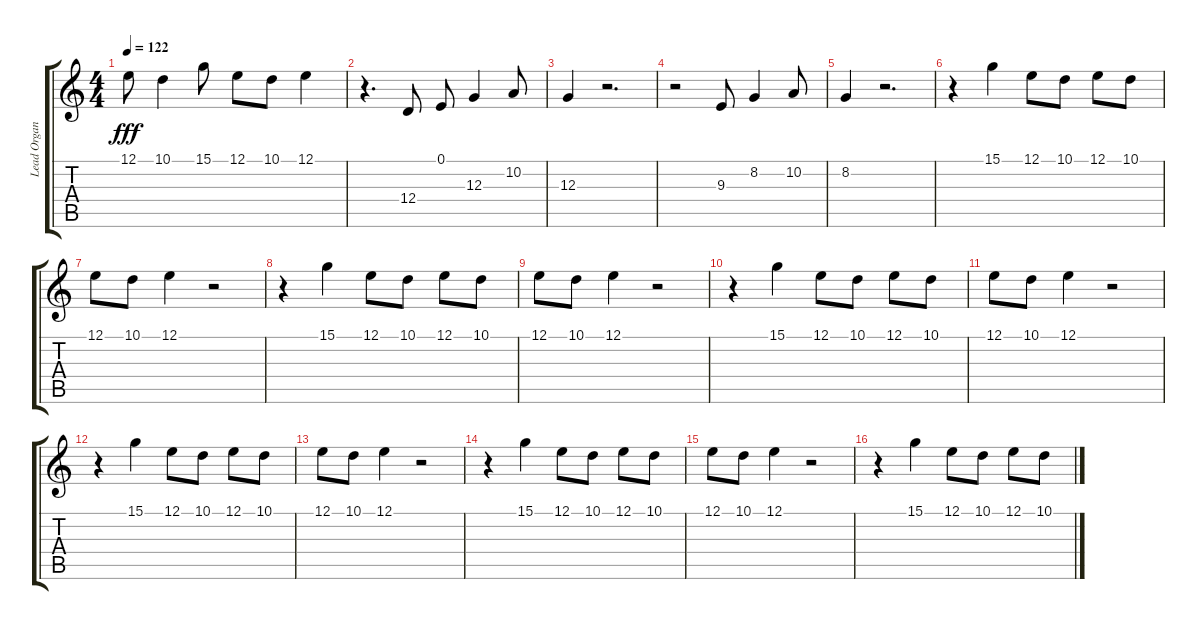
\track ("Lead Organ 3" "Lead Organ") {instrument rockorgan}
\staff {score tabs}
\tuning (E4 B3 G3 D3 A2 E2) {hide}
\ts (4 4)
\tempo 122
\clef g2
\ks c
12.1.8{dy fff} 10.1.4 15.1.8 12.1.8 10.1.8 12.1.4 |
r.4{d} 12.4.8 0.1.8 12.3.4 10.2.8 |
12.3.4 r.2{d} |
r.2 9.3.8 8.2.4 10.2.8 |
8.2.4 r.2{d} |
r.4 15.1.4 12.1.8 10.1.8 12.1.8 10.1.8 |
12.1.8 10.1.8 12.1.4 r.2 |
r.4 15.1.4 12.1.8 10.1.8 12.1.8 10.1.8 |
12.1.8 10.1.8 12.1.4 r.2 |
r.4 15.1.4 12.1.8 10.1.8 12.1.8 10.1.8 |
12.1.8{volume 16} 10.1.8{volume 16} 12.1.4{volume 16} r.2 |
r.4 15.1.4{volume 14} 12.1.8{volume 13} 10.1.8{volume 13} 12.1.8{volume 13} 10.1.8{volume 13} |
12.1.8{volume 12} 10.1.8{volume 12} 12.1.4{volume 12} r.2 |
r.4 15.1.4{volume 10} 12.1.8{volume 10} 10.1.8{volume 10} 12.1.8{volume 9} 10.1.8{volume 9} |
12.1.8{volume 9} 10.1.8{volume 9} 12.1.4{volume 8} r.2 |
r.4 15.1.4{volume 7} 12.1.8{volume 6} 10.1.8{volume 6} 12.1.8{volume 6} 10.1.8{volume 6}
